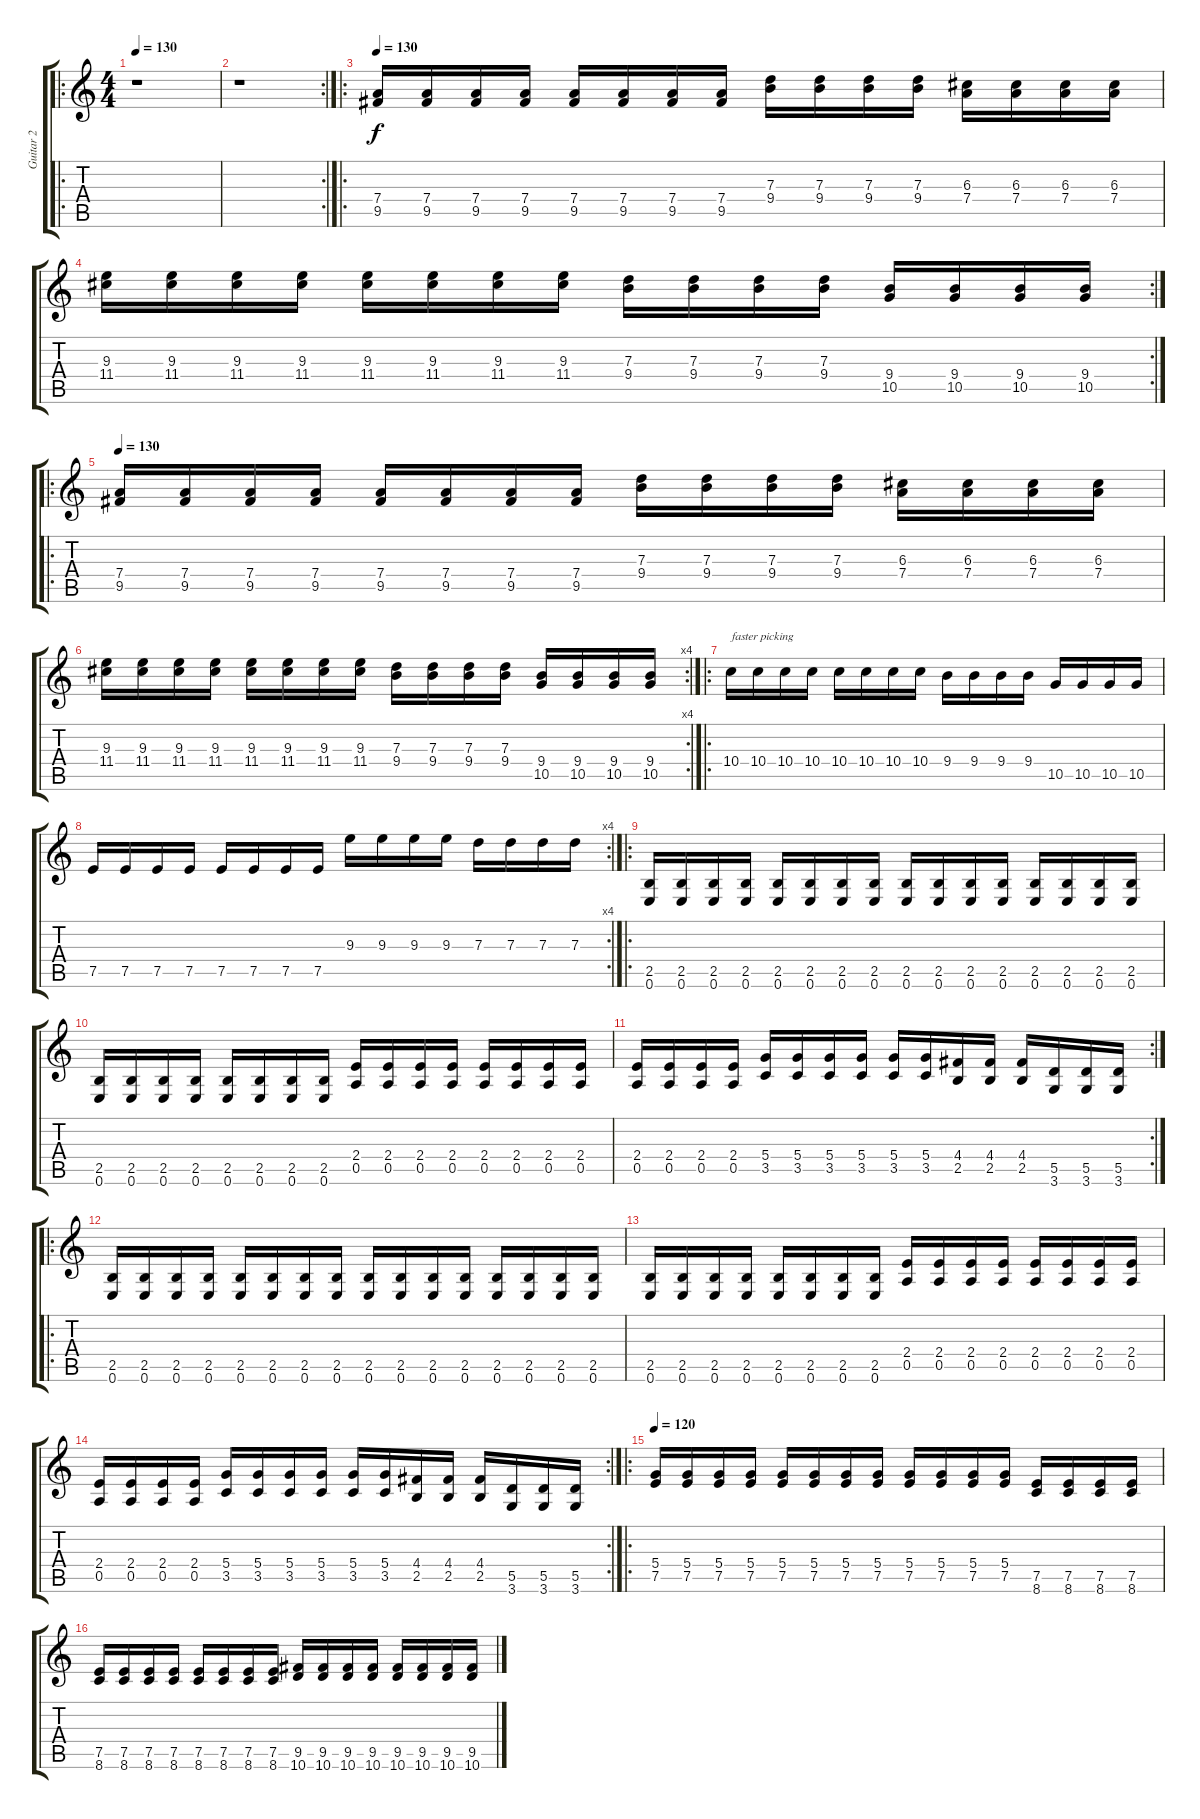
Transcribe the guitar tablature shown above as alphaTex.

\track ("Guitar 2" "Guitar 2") {instrument overdrivenguitar}
\staff {score tabs}
\tuning (E4 B3 G3 D3 A2 E2) {hide}
\ro
\ts (4 4)
\tempo 130
\clef g2
\ks c
r.1{dy f} |
\rc 2
r.1 |
\ro
\tempo 130
(7.4 9.5).16 (7.4 9.5).16 (7.4 9.5).16 (7.4 9.5).16 (7.4 9.5).16 (7.4 9.5).16 (7.4 9.5).16 (7.4 9.5).16 (7.3 9.4).16 (7.3 9.4).16 (7.3 9.4).16 (7.3 9.4).16 (6.3 7.4).16 (6.3 7.4).16 (6.3 7.4).16 (6.3 7.4).16 |
\rc 2
(9.3 11.4).16 (9.3 11.4).16 (9.3 11.4).16 (9.3 11.4).16 (9.3 11.4).16 (9.3 11.4).16 (9.3 11.4).16 (9.3 11.4).16 (7.3 9.4).16 (7.3 9.4).16 (7.3 9.4).16 (7.3 9.4).16 (9.4 10.5).16 (9.4 10.5).16 (9.4 10.5).16 (9.4 10.5).16 |
\ro
\tempo 130
(7.4 9.5).16 (7.4 9.5).16 (7.4 9.5).16 (7.4 9.5).16 (7.4 9.5).16 (7.4 9.5).16 (7.4 9.5).16 (7.4 9.5).16 (7.3 9.4).16 (7.3 9.4).16 (7.3 9.4).16 (7.3 9.4).16 (6.3 7.4).16 (6.3 7.4).16 (6.3 7.4).16 (6.3 7.4).16 |
\rc 4
(9.3 11.4).16 (9.3 11.4).16 (9.3 11.4).16 (9.3 11.4).16 (9.3 11.4).16 (9.3 11.4).16 (9.3 11.4).16 (9.3 11.4).16 (7.3 9.4).16 (7.3 9.4).16 (7.3 9.4).16 (7.3 9.4).16 (9.4 10.5).16 (9.4 10.5).16 (9.4 10.5).16 (9.4 10.5).16 |
\ro
10.4.16{txt "faster picking"} 10.4.16 10.4.16 10.4.16 10.4.16 10.4.16 10.4.16 10.4.16 9.4.16 9.4.16 9.4.16 9.4.16 10.5.16 10.5.16 10.5.16 10.5.16 |
\rc 4
7.5.16 7.5.16 7.5.16 7.5.16 7.5.16 7.5.16 7.5.16 7.5.16 9.3.16 9.3.16 9.3.16 9.3.16 7.3.16 7.3.16 7.3.16 7.3.16 |
\ro
(2.5 0.6).16 (2.5 0.6).16 (2.5 0.6).16 (2.5 0.6).16 (2.5 0.6).16 (2.5 0.6).16 (2.5 0.6).16 (2.5 0.6).16 (2.5 0.6).16 (2.5 0.6).16 (2.5 0.6).16 (2.5 0.6).16 (2.5 0.6).16 (2.5 0.6).16 (2.5 0.6).16 (2.5 0.6).16 |
(2.5 0.6).16 (2.5 0.6).16 (2.5 0.6).16 (2.5 0.6).16 (2.5 0.6).16 (2.5 0.6).16 (2.5 0.6).16 (2.5 0.6).16 (2.4 0.5).16 (2.4 0.5).16 (2.4 0.5).16 (2.4 0.5).16 (2.4 0.5).16 (2.4 0.5).16 (2.4 0.5).16 (2.4 0.5).16 |
\rc 2
(2.4 0.5).16 (2.4 0.5).16 (2.4 0.5).16 (2.4 0.5).16 (5.4 3.5).16 (5.4 3.5).16 (5.4 3.5).16 (5.4 3.5).16 (5.4 3.5).16 (5.4 3.5).16 (4.4 2.5).16 (4.4 2.5).16 (4.4 2.5).16 (5.5 3.6).16 (5.5 3.6).16 (5.5 3.6).16 |
\ro
(2.5 0.6).16 (2.5 0.6).16 (2.5 0.6).16 (2.5 0.6).16 (2.5 0.6).16 (2.5 0.6).16 (2.5 0.6).16 (2.5 0.6).16 (2.5 0.6).16 (2.5 0.6).16 (2.5 0.6).16 (2.5 0.6).16 (2.5 0.6).16 (2.5 0.6).16 (2.5 0.6).16 (2.5 0.6).16 |
(2.5 0.6).16 (2.5 0.6).16 (2.5 0.6).16 (2.5 0.6).16 (2.5 0.6).16 (2.5 0.6).16 (2.5 0.6).16 (2.5 0.6).16 (2.4 0.5).16 (2.4 0.5).16 (2.4 0.5).16 (2.4 0.5).16 (2.4 0.5).16 (2.4 0.5).16 (2.4 0.5).16 (2.4 0.5).16 |
\rc 2
(2.4 0.5).16 (2.4 0.5).16 (2.4 0.5).16 (2.4 0.5).16 (5.4 3.5).16 (5.4 3.5).16 (5.4 3.5).16 (5.4 3.5).16 (5.4 3.5).16 (5.4 3.5).16 (4.4 2.5).16 (4.4 2.5).16 (4.4 2.5).16 (5.5 3.6).16 (5.5 3.6).16 (5.5 3.6).16 |
\ro
\tempo 120
(5.4 7.5).16 (5.4 7.5).16 (5.4 7.5).16 (5.4 7.5).16 (5.4 7.5).16 (5.4 7.5).16 (5.4 7.5).16 (5.4 7.5).16 (5.4 7.5).16 (5.4 7.5).16 (5.4 7.5).16 (5.4 7.5).16 (7.5 8.6).16 (7.5 8.6).16 (7.5 8.6).16 (7.5 8.6).16 |
(7.5 8.6).16 (7.5 8.6).16 (7.5 8.6).16 (7.5 8.6).16 (7.5 8.6).16 (7.5 8.6).16 (7.5 8.6).16 (7.5 8.6).16 (9.5 10.6).16 (9.5 10.6).16 (9.5 10.6).16 (9.5 10.6).16 (9.5 10.6).16 (9.5 10.6).16 (9.5 10.6).16 (9.5 10.6).16
